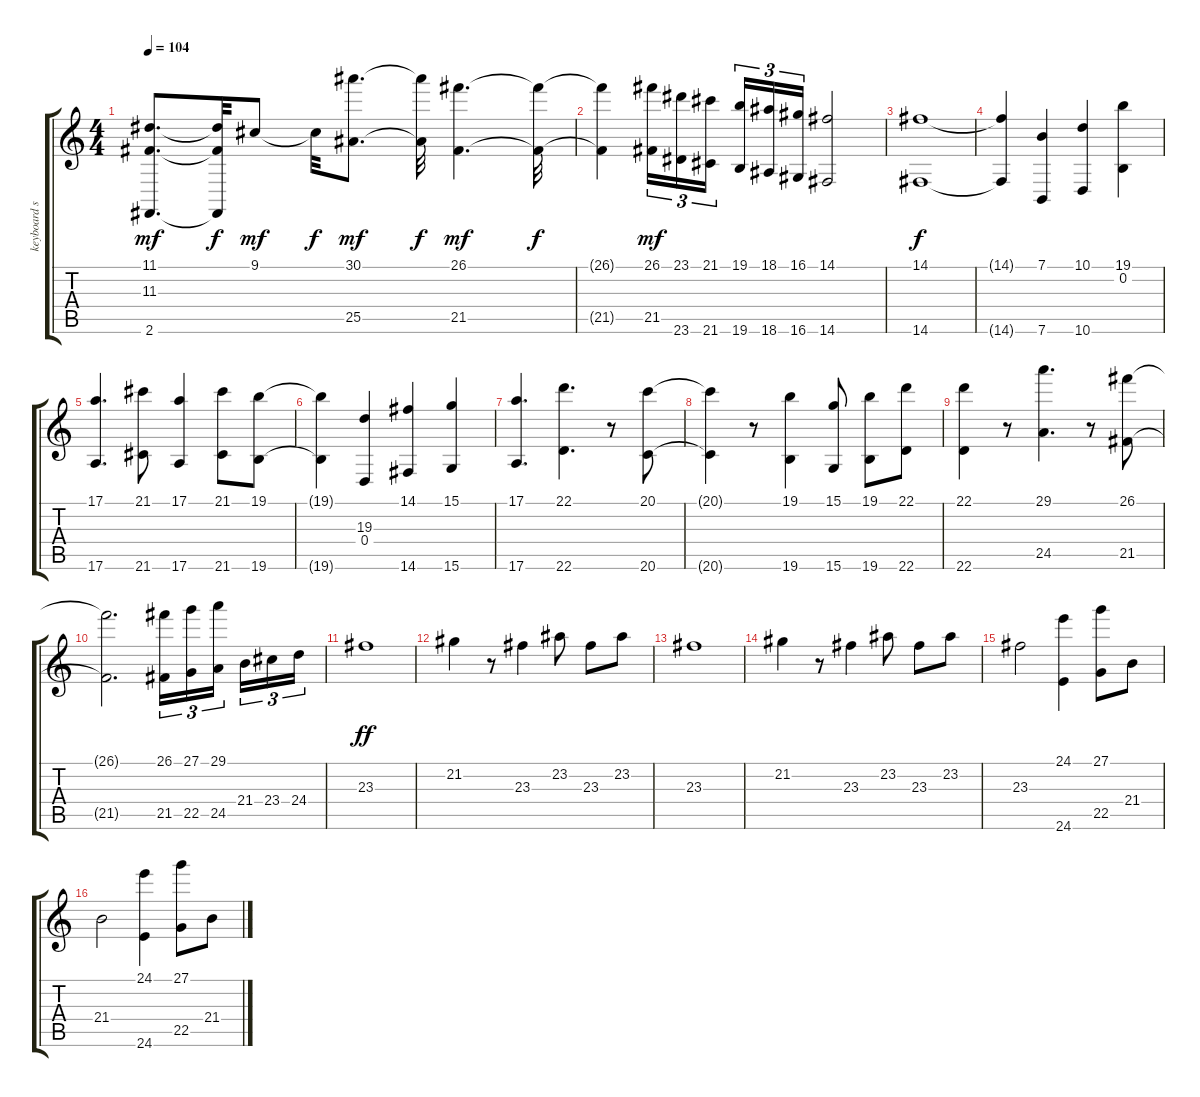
\track ("keyboard strings2" "keyboard s") {instrument stringensemble2}
\staff {score tabs}
\tuning (E4 B3 G3 D3 A2 E2) {hide}
\ts (4 4)
\tempo 104
\clef g2
\ks c
(11.1 11.3 2.6).8{d dy mf} (11.1{t} 11.3{t} 2.6{t}).32{dy f} 9.1.8{dy mf} 9.1{t}.32{dy f} (30.1 25.5).8{d dy mf} (30.1{t} 25.5{t}).32{dy f} (26.1 21.5).4{d dy mf} (26.1{t} 21.5{t}).32{dy f} |
(26.1{t} 21.5{t}).4 (26.1 21.5).16{tu (3 2) dy mf} (23.1 23.6).16{tu (3 2)} (21.1 21.6).16{tu (3 2) beam splitsecondary} (19.1 19.6).16{tu (3 2)} (18.1 18.6).16{tu (3 2)} (16.1 16.6).16{tu (3 2)} (14.1 14.6).2 |
(14.1 14.6).1{dy f} |
(14.1{t} 14.6{t}).4 (7.1 7.6).4 (10.1 10.6).4 (19.1 0.2).4 |
(17.1 17.6).4{d} (21.1 21.6).8 (17.1 17.6).4 (21.1 21.6).8 (19.1 19.6).8 |
(19.1{t} 19.6{t}).4 (19.3 0.4).4 (14.1 14.6).4 (15.1 15.6).4 |
(17.1 17.6).4{d} (22.1 22.6).4{d} r.8 (20.1 20.6).8 |
(20.1{t} 20.6{t}).4 r.8 (19.1 19.6).4 (15.1 15.6).8 (19.1 19.6).8 (22.1 22.6).8 |
(22.1 22.6).4 r.8 (29.1 24.5).4{d} r.8 (26.1 21.5).8 |
(26.1{t} 21.5{t}).2{d} (26.1 21.5).16{tu (3 2)} (27.1 22.5).16{tu (3 2)} (29.1 24.5).16{tu (3 2) beam splitsecondary} 21.4.16{tu (3 2)} 23.4.16{tu (3 2)} 24.4.16{tu (3 2)} |
23.3.1{dy ff} |
21.2.4 r.8 23.3.4 23.2.8 23.3.8 23.2.8 |
23.3.1 |
21.2.4 r.8 23.3.4 23.2.8 23.3.8 23.2.8 |
23.3.2 (24.1 24.6).4 (27.1 22.5).8 21.4.8 |
21.4.2 (24.1 24.6).4 (27.1 22.5).8 21.4.8
